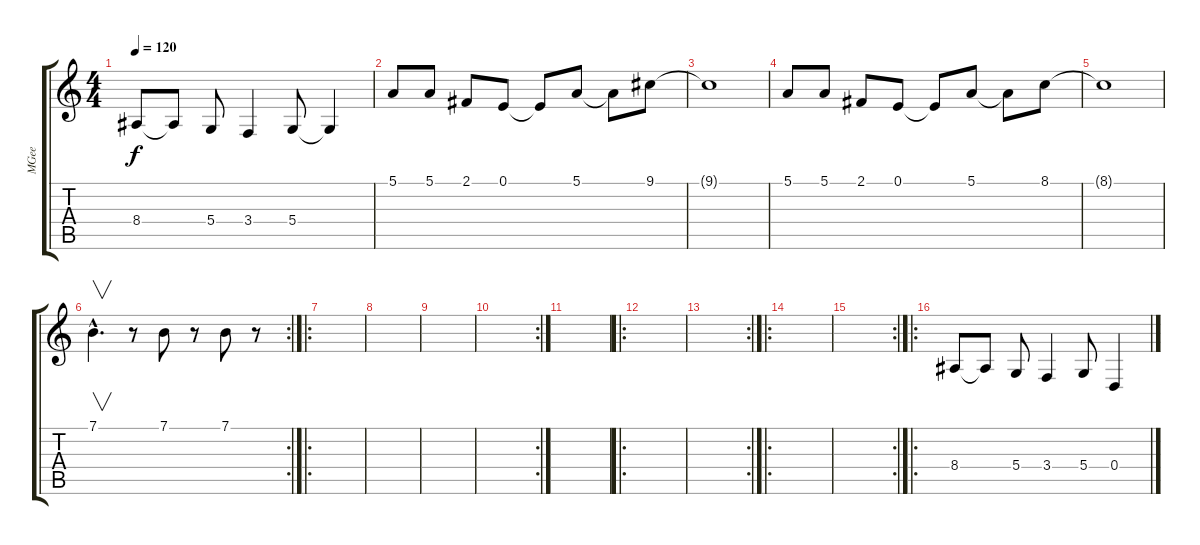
\track ("MGee" "MGee") {instrument lead6voice}
\staff {score tabs}
\tuning (E4 B3 G3 D3 A2 E2) {hide}
\ts (4 4)
\tempo 120
\clef g2
\ks c
8.4.8{dy f} 8.4{t}.8 5.4.8 3.4.4 5.4.8 5.4{t}.4 |
5.1.8 5.1.8 2.1.8 0.1.8 0.1{t}.8 5.1.8 5.1{t}.8 9.1.8 |
9.1{t}.1 |
5.1.8 5.1.8 2.1.8 0.1.8 0.1{t}.8 5.1.8 5.1{t}.8 8.1.8 |
8.1{t}.1 |
\rc 2
7.1{hac}.4{v d} r.8 7.1.8 r.8 7.1.8 r.8 |
\ro
|
|
|
\rc 2
|
|
\ro
|
\rc 2
|
\ro
|
\rc 2
|
\ro
8.4.8 8.4{t}.8 5.4.8 3.4.4 5.4.8 0.4.4
